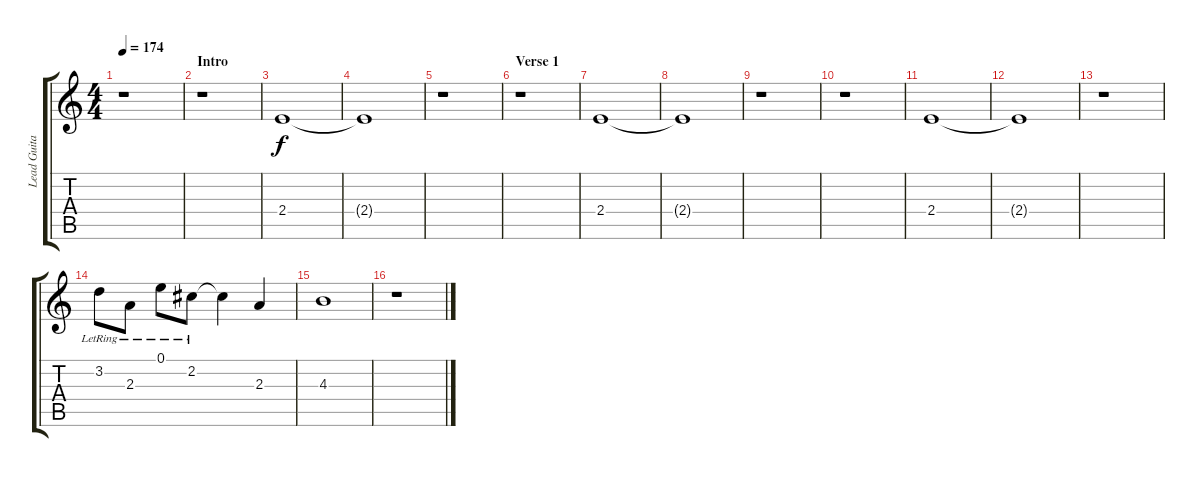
\track ("Lead Guitar Clean" "Lead Guita") {instrument electricguitarclean}
\staff {score tabs}
\tuning (E4 B3 G3 D3 A2 E2) {hide}
\ts (4 4)
\tempo 174
\clef g2
\ks c
r.1{dy f instrument electricguitarclean} |
\section ("" "Intro")
r.1 |
2.4.1{volume 11} |
2.4{t}.1 |
r.1 |
\section ("" "Verse 1")
r.1 |
2.4.1 |
2.4{t}.1 |
r.1 |
r.1 |
2.4.1 |
2.4{t}.1 |
r.1 |
3.2{lr}.8 2.3{lr}.8 0.1{lr}.8 2.2{lr}.8 2.2{t}.4 2.3.4 |
4.3.1 |
r.1
